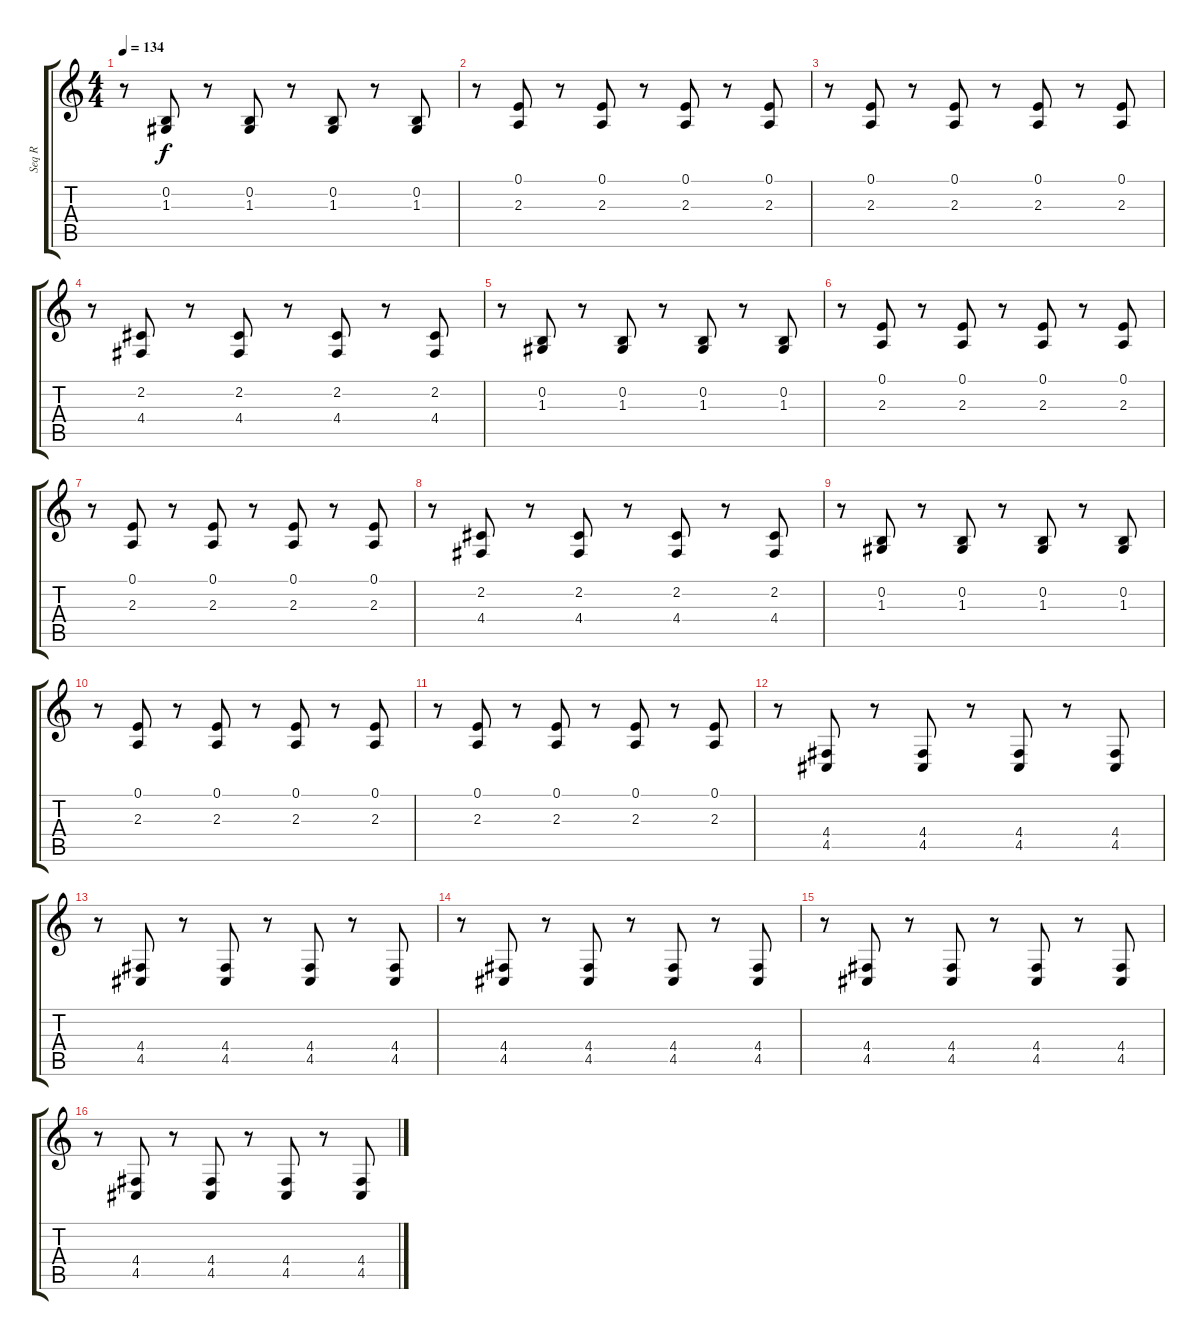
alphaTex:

\track ("Seq R" "Seq R") {instrument lead2sawtooth}
\staff {score tabs}
\tuning (E4 B3 G3 D3 A2 E2) {hide}
\ts (4 4)
\tempo 134
\clef g2
\ks c
r.8{dy f} (0.2 1.3).8 r.8 (0.2 1.3).8 r.8 (0.2 1.3).8 r.8 (0.2 1.3).8 |
r.8 (0.1 2.3).8 r.8 (0.1 2.3).8 r.8 (0.1 2.3).8 r.8 (0.1 2.3).8 |
r.8 (0.1 2.3).8 r.8 (0.1 2.3).8 r.8 (0.1 2.3).8 r.8 (0.1 2.3).8 |
r.8 (2.2 4.4).8 r.8 (2.2 4.4).8 r.8 (2.2 4.4).8 r.8 (2.2 4.4).8 |
r.8 (0.2 1.3).8 r.8 (0.2 1.3).8 r.8 (0.2 1.3).8 r.8 (0.2 1.3).8 |
r.8 (0.1 2.3).8 r.8 (0.1 2.3).8 r.8 (0.1 2.3).8 r.8 (0.1 2.3).8 |
r.8 (0.1 2.3).8 r.8 (0.1 2.3).8 r.8 (0.1 2.3).8 r.8 (0.1 2.3).8 |
r.8 (2.2 4.4).8 r.8 (2.2 4.4).8 r.8 (2.2 4.4).8 r.8 (2.2 4.4).8 |
r.8 (0.2 1.3).8 r.8 (0.2 1.3).8 r.8 (0.2 1.3).8 r.8 (0.2 1.3).8 |
r.8 (0.1 2.3).8 r.8 (0.1 2.3).8 r.8 (0.1 2.3).8 r.8 (0.1 2.3).8 |
r.8 (0.1 2.3).8 r.8 (0.1 2.3).8 r.8 (0.1 2.3).8 r.8 (0.1 2.3).8 |
r.8 (4.4 4.5).8 r.8 (4.4 4.5).8 r.8 (4.4 4.5).8 r.8 (4.4 4.5).8 |
r.8 (4.4 4.5).8 r.8 (4.4 4.5).8 r.8 (4.4 4.5).8 r.8 (4.4 4.5).8 |
r.8 (4.4 4.5).8 r.8 (4.4 4.5).8 r.8 (4.4 4.5).8 r.8 (4.4 4.5).8 |
r.8 (4.4 4.5).8 r.8 (4.4 4.5).8 r.8 (4.4 4.5).8 r.8 (4.4 4.5).8 |
r.8 (4.4 4.5).8 r.8 (4.4 4.5).8 r.8 (4.4 4.5).8 r.8 (4.4 4.5).8
